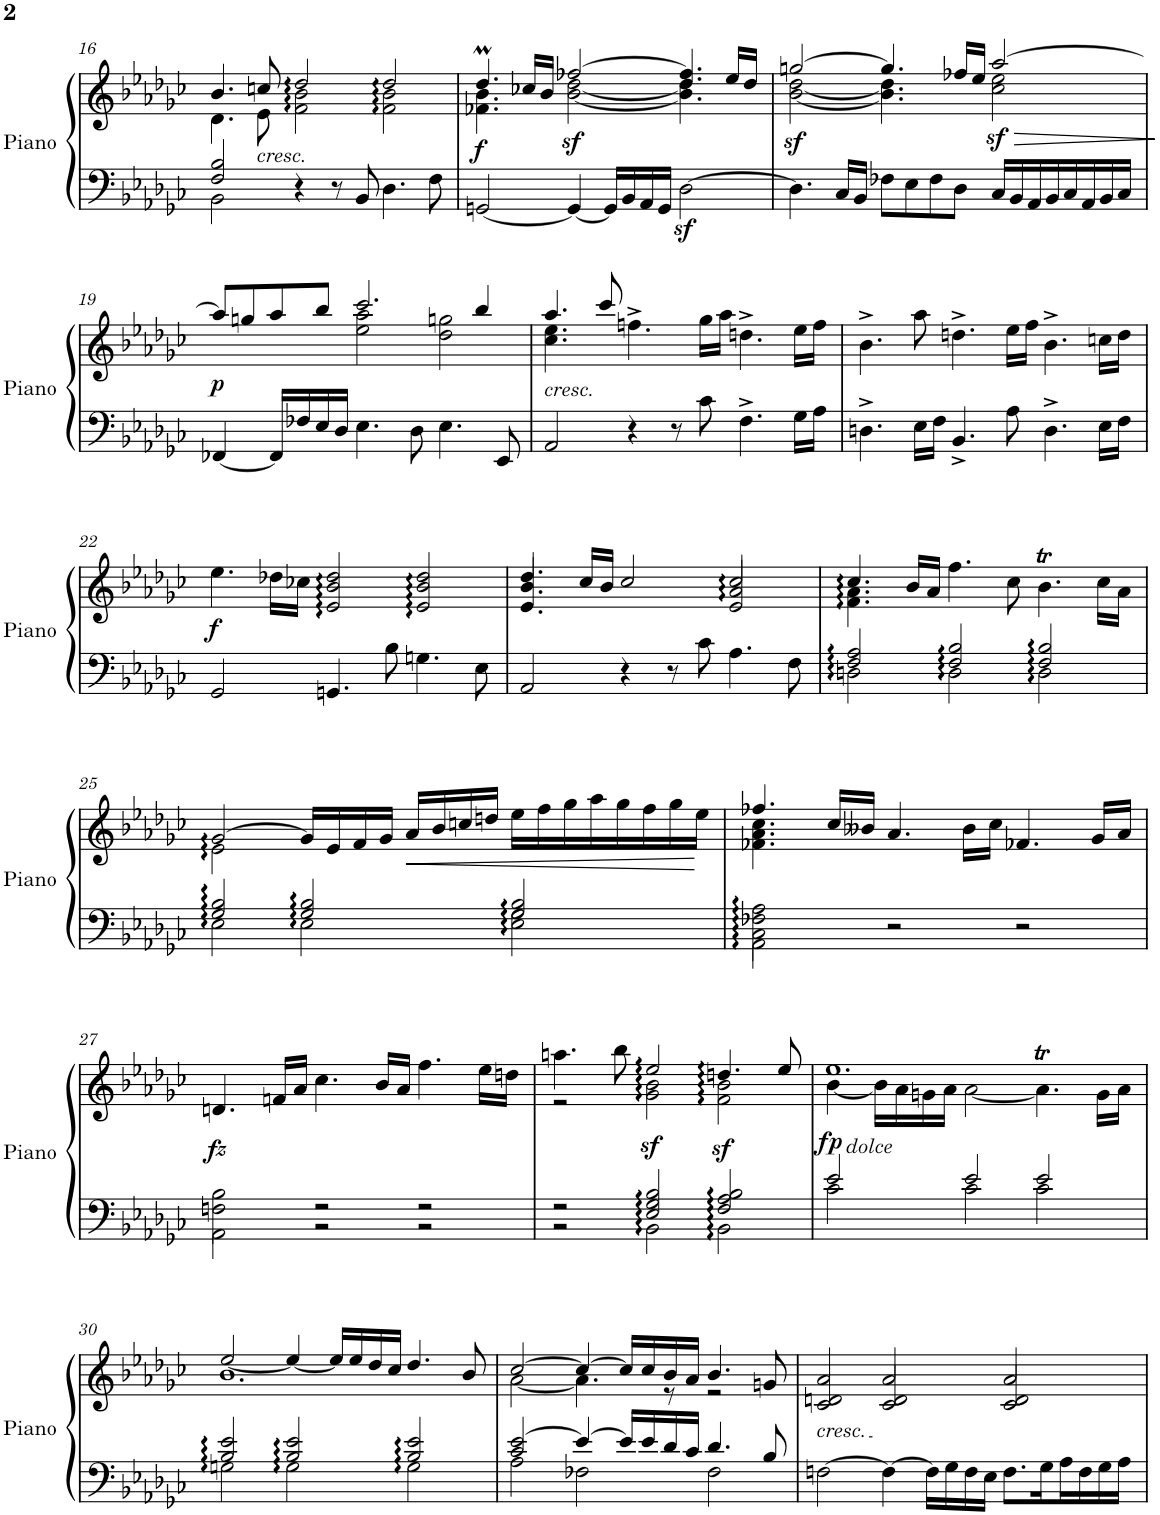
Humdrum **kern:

**kern	**kern	**dynam
*part1	*part1	*part1
*staff2	*staff1	*staff1/2
*I"Piano	*	*
*I'Piano	*	*
!!LO:PB:g=z
*clefF4	*clefG2	*
*k[b-e-a-d-g-c-]	*k[b-e-a-d-g-c-]	*
*M3/2	*M3/2	*
=16	=16	=16
*^	*^	*
2BB-\	2F/ 2B-/	4.b-/	4.d-\	.
!	!	!LO:TX:b:i:t=cresc.	!	!
.	.	8ccn/	8e-\	.
4r	1ryy	2dd-/	2f\ 2b-\	.
8r	.	.	.	.
8BB-/	.	.	.	.
4.D-\	.	2dd-/	2f\ 2b-\	.
8F\	.	.	.	.
*v	*v	*	*	*
=17	=17	=17	=17
!	!	!	!LO:DY:b
[<2GGn/	4.dd-M/	4.f-X\ 4.b-\	f
.	16cc-X/LL	8ryy	.
.	16b-/JJ	.	.
!	!	!	!LO:DY:b
4GG/_	[>2ff-X/	[<2b-\ [<2dd-\	sf
16GG/LL]	.	.	.
16BB-/	.	.	.
16AA-/	.	.	.
16GG/JJ	.	.	.
[>2D-z<\	4.dd-/ 4.ff-/]	4.b-\] 4.dd-\]	.
.	16ee-/LL	8ryy	.
.	16dd-/JJ	.	.
=18	=18	=18	=18
*	*	*^	*
!	!	!	!	!LO:DY:b
4.D-\]	[>2ggn/	[<2b-\ [<2dd-\	1ryy	sf
16C-/LL	.	.	.	.
16BB-/JJ	.	.	.	.
8F-X\L	4.gg/]	4.b-\] 4.dd-\]	.	.
8E-\	.	.	.	.
8F-\	.	.	.	.
8D-\J	16ff-X/LL	2ryy	.	.
.	16ee-/JJ	.	.	.
!	!	!	!	!LO:HP:b
!	!	!	!	!LO:DY:n=1:b
16C-/LL	[>2aa-/	.	2cc-\ 2ee-\	> sf
16BB-/	.	.	.	.
16AA-/	.	.	.	.
16BB-/	.	.	.	.
16C-/	.	.	.	.
16AA-/	.	.	.	.
16BB-/	.	8ryy	.	.
16C-/JJ	.	.	.	.
*	*	*v	*v	*
!!LO:LB:g=z
=19	=19	=19	=19
!	!	!	!LO:DY:b
[<4FF-X/	8aa-/L]	2ryy	p
.	8ggn/	.	.
16FF-/LL]	8aa-/	.	.
16F-X/	.	.	.
16E-/	8bb-/J	.	.
16D-/JJ	.	.	.
4.E-\	2.ccc-/	2ee-\ 2aa-\	.
8D-\	.	.	.
4.E-\	.	2dd-\ 2ggn\	.
.	4bb-/	.	.
8EE-/	.	.	.
=20	=20	=20	=20
!	!LO:TX:b:i:t=cresc.	!	!
2AA-/	4.aa-/	4.cc-\ 4.ee-\	.
.	1ryy	8ccc-/	.
4r	.	4.ffn^>\	.
8r	.	.	.
8c-\	.	16gg-\LL	.
.	.	16aa-\JJ	.
4.F^\	.	4.ddn^>\	.
16G-\LL	8ryy	16ee-\LL	.
16A-\JJ	.	16ff\JJ	.
*	*v	*v	*
=21	=21	=21
4.Dn^\	4.b-^\	.
16E-\LL	8aa-\	.
16F\JJ	.	.
4.BB-^/	4.ddn^\	.
8A-\	16ee-\LL	.
.	16ff\JJ	.
4.D^\	4.b-^\	.
16E-\LL	16ccn\LL	.
16F\JJ	16dd\JJ	.
!!LO:LB:g=z
=22	=22	=22
!	!	!LO:DY:b
2GG-/	4.ee-\	f
.	16dd-X\LL	.
.	16cc-X\JJ	.
4.GGn/	2e-/ 2b-/ 2dd-/	.
8B-\	.	.
4.Gn\	2e-/ 2b-/ 2dd-/	.
8E-\	.	.
=23	=23	=23
*	*^	*
2AA-/	4.dd-/	4.e-/ 4.b-/	.
.	16cc-/LL	8ryy	.
.	16b-/JJ	.	.
4r	2cc-/	2ryy	.
8r	.	.	.
8c-\	.	.	.
4.A-\	2cc-/	2e-/ 2a-/	.
8F\	.	.	.
=24	=24	=24	=24
*^	*	*	*
2F/ 2A-/	2Dn\	4.cc-/	4.f\ 4.a-\	.
.	.	16b-/LL	1ryy	.
.	.	16a-/JJ	.	.
2F/ 2B-/	2D\	4.ff\	.	.
.	.	8cc-\	.	.
2F/ 2B-/	2D\	4.b-t\	.	.
.	.	16cc-\LL	8ryy	.
.	.	16a-\JJ	.	.
!!LO:LB:g=z	!!
=25	=25	=25	=25	=25
2G-/ 2B-/	2E-\	[>2g-/	2e-\	.
2G-/ 2B-/	2E-\	16g-/LL]	1ryy	.
.	.	16e-/	.	.
.	.	16f/	.	.
.	.	16g-/JJ	.	.
.	.	16a-/LL	.	.
.	.	16b-/	.	.
.	.	16ccn/	.	.
.	.	16ddn/JJ	.	.
2G-/ 2B-/	2E-\ 2G-\	16ee-\LL	.	.
.	.	16ff\	.	.
.	.	16gg-\	.	.
.	.	16aa-\	.	.
.	.	16gg-\	.	.
.	.	16ff\	.	.
.	.	16gg-\	.	.
.	.	16ee-\JJ	.	]
=26	=26	=26	=26	=26
2C-\ 2F-X\ 2A-\	2AA-\	4.ff-X/	4.f-X\ 4.a-\ 4.cc-\	.
.	.	16cc-/LL	1ryy	.
.	.	16b--X/JJ	.	.
2r	2ryy	4.a-/	.	.
.	.	16b--\LL	.	.
.	.	16cc-\JJ	.	.
2r	2ryy	4.f-X/	.	.
.	.	16g-/LL	8ryy	.
.	.	16a-/JJ	.	.
*	*	*v	*v	*
!!LO:LB:g=z
=27	=27	=27	=27
!	!	!	!LO:DY:b
2Fn\ 2B-\	2AA-\	4.dn/	fz
.	.	16fn/LL	.
.	.	16a-/JJ	.
2r	2r	4.cc-\	.
.	.	16b-/LL	.
.	.	16a-/JJ	.
2r	2r	4.ff\	.
.	.	16ee-\LL	.
.	.	16ddn\JJ	.
=28	=28	=28	=28
*	*	*^	*
2r	2r	4.aan\	2r	.
.	.	8bb-\	.	.
!	!	!	!	!LO:DY:b
2E-/ 2G-/ 2B-/	2BB-\	2ee-/	2g-\ 2b-\	sf
!	!	!	!	!LO:DY:b
2F/ 2A-/ 2B-/	2BB-\	4.ddn/	2f\ 2b-\	sf
.	.	8ee-/	.	.
=29	=29	=29	=29	=29
!	!	!LO:TX:b:i:t=dolce	!	!
!	!	!	!	!LO:DY:b
2e-/	2c-\	1.ee-	[4b-\	fp
.	.	.	16b-\LL]	.
.	.	.	16a-\	.
.	.	.	16gn\	.
.	.	.	16a-\JJ	.
2e-/	2c-\	.	[<2a-\	.
2e-/	2c-\	.	4.a-T\]	.
.	.	.	16g\LL	.
.	.	.	16a-\JJ	.
!!LO:LB:g=z	!!
=30	=30	=30	=30	=30
2B-/ 2e-/	2Gn\	[<2ee-/	1.b-	.
2B-/ 2e-/	2G\	4ee-/_	.	.
.	.	16ee-/LL]	.	.
.	.	16ee-/	.	.
.	.	16dd-/	.	.
.	.	16cc-/JJ	.	.
2B-/ 2e-/	2G\	4.dd-/	.	.
.	.	8b-/	.	.
=31	=31	=31	=31	=31
2c-/ [>2e-/	2A-\	[>2cc-/	[2a-\	.
4e-/_	2F-X\	4cc-/_	4.a-\]	.
16e-/LL]	.	16cc-/LL]	.	.
16e-/	.	16cc-/	.	.
16d-/	.	16b-/	8r	.
16c-/JJ	.	16a-/JJ	.	.
4.d-/	2F-\	4.b-/	2r	.
8B-/	.	8gn/	.	.
*v	*v	*	*	*
=32	=32	=32	=32
!	!LO:TX:b:i:t=cresc.	!	!
[>2Fn\	2a-/	2c-/ 2dn/	.
4F\_	2a-/	2c-/ 2d/	.
16F\LL]	.	.	.
16G-\	.	.	.
16F\	.	.	.
16E-\JJ	.	.	.
8.F\L	2a-/	2c-/ 2d/	.
16G-\L	.	.	.
16A-\L	.	.	.
16F\	.	.	.
16G-\	.	.	.
16A-\JJ	.	.	.
*	*v	*v	*
=	=	=
*-	*-	*-
